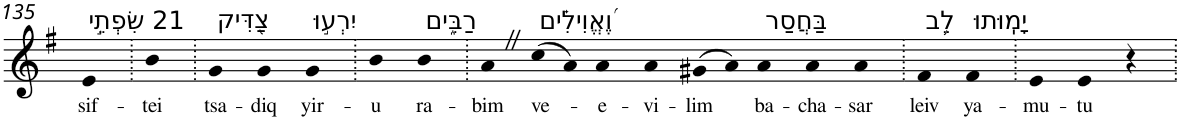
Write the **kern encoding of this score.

**kern	**text
*part1	*part1
*staff1	*staff1
*I"Piano	*
*I'Pno	*
!!LO:PB:g=z
*clefG2	*
*k[f#]	*
*G:	*
=135	=135
!LO:TX:a:t=21 שִׂפְתֵ֣י	!
!	!LO:LY:b
4e	sif-
=136.	=136.
!	!LO:LY:b
4b	-tei
=137.	=137.
!LO:TX:a:t=צַ֭דִּיק	!
!	!LO:LY:b
4g	tsa-
!	!LO:LY:b
4g	-diq
!LO:TX:a:t=יִרְע֣וּ	!
!	!LO:LY:b
4g	yir-
=138.	=138.
!	!LO:LY:b
4b	-u
!LO:TX:a:t=רַבִּ֑ים	!
!	!LO:LY:b
4b	ra-
=139.	=139.
!	!LO:LY:b
4aZ	-bim
!LO:TX:a:t=וֶ֝אֱוִילִ֗ים	!
!	!LO:LY:b
(>8cc	ve-
8a)	.
!	!LO:LY:b
4a	-e-
!	!LO:LY:b
4a	-vi-
!	!LO:LY:b
(>8g#X	-lim
8a)	.
!LO:TX:a:t=בַּחֲסַר	!
!	!LO:LY:b
4a	ba-
!	!LO:LY:b
4a	-cha-
!	!LO:LY:b
4a	-sar
=140.	=140.
!LO:TX:a:t=לֵ֥ב	!
!	!LO:LY:b
4f#	leiv
!LO:TX:a:t=יָמֽוּתוּ	!
!	!LO:LY:b
4f#	ya-
=141.	=141.
!	!LO:LY:b
4e	-mu-
!	!LO:LY:b
4e	-tu
4r	.
=.	=.
*-	*-
